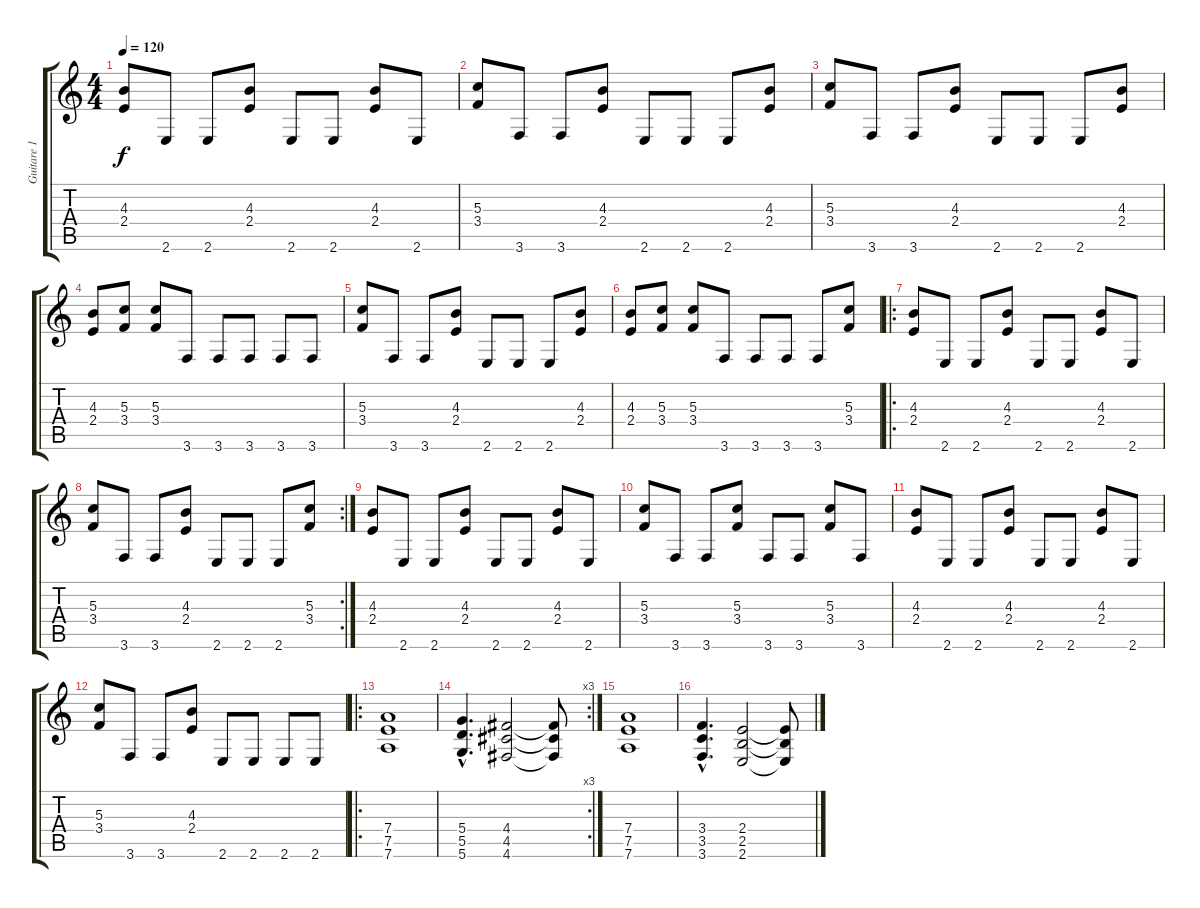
\track ("Guitare 1" "Guitare 1") {instrument distortionguitar}
\staff {score tabs}
\tuning (E4 B3 G3 D3 A2 D2) {hide}
\ts (4 4)
\tempo 120
\clef g2
\ks c
(4.3 2.4).8{dy f} 2.6.8 2.6.8 (4.3 2.4).8 2.6.8 2.6.8 (4.3 2.4).8 2.6.8 |
(5.3 3.4).8 3.6.8 3.6.8 (4.3 2.4).8 2.6.8 2.6.8 2.6.8 (4.3 2.4).8 |
(5.3 3.4).8 3.6.8 3.6.8 (4.3 2.4).8 2.6.8 2.6.8 2.6.8 (4.3 2.4).8 |
(4.3 2.4).8 (5.3 3.4).8 (5.3 3.4).8 3.6.8 3.6.8 3.6.8 3.6.8 3.6.8 |
(5.3 3.4).8 3.6.8 3.6.8 (4.3 2.4).8 2.6.8 2.6.8 2.6.8 (4.3 2.4).8 |
(4.3 2.4).8 (5.3 3.4).8 (5.3 3.4).8 3.6.8 3.6.8 3.6.8 3.6.8 (5.3 3.4).8 |
\ro
(4.3 2.4).8 2.6.8 2.6.8 (4.3 2.4).8 2.6.8 2.6.8 (4.3 2.4).8 2.6.8 |
\rc 2
(5.3 3.4).8 3.6.8 3.6.8 (4.3 2.4).8 2.6.8 2.6.8 2.6.8 (5.3 3.4).8 |
(4.3 2.4).8 2.6.8 2.6.8 (4.3 2.4).8 2.6.8 2.6.8 (4.3 2.4).8 2.6.8 |
(5.3 3.4).8 3.6.8 3.6.8 (5.3 3.4).8 3.6.8 3.6.8 (5.3 3.4).8 3.6.8 |
(4.3 2.4).8 2.6.8 2.6.8 (4.3 2.4).8 2.6.8 2.6.8 (4.3 2.4).8 2.6.8 |
(5.3 3.4).8 3.6.8 3.6.8 (4.3 2.4).8 2.6.8 2.6.8 2.6.8 2.6.8 |
\ro
(7.4 7.5 7.6).1 |
\rc 3
(5.4{hac} 5.5{hac} 5.6{hac}).4{d} (4.4 4.5 4.6).2 (4.4{t} 4.5{t} 4.6{t}).8 |
(7.4 7.5 7.6).1 |
(3.4{hac} 3.5{hac} 3.6{hac}).4{d} (2.4 2.5 2.6).2 (2.4{t} 2.5{t} 2.6{t}).8
